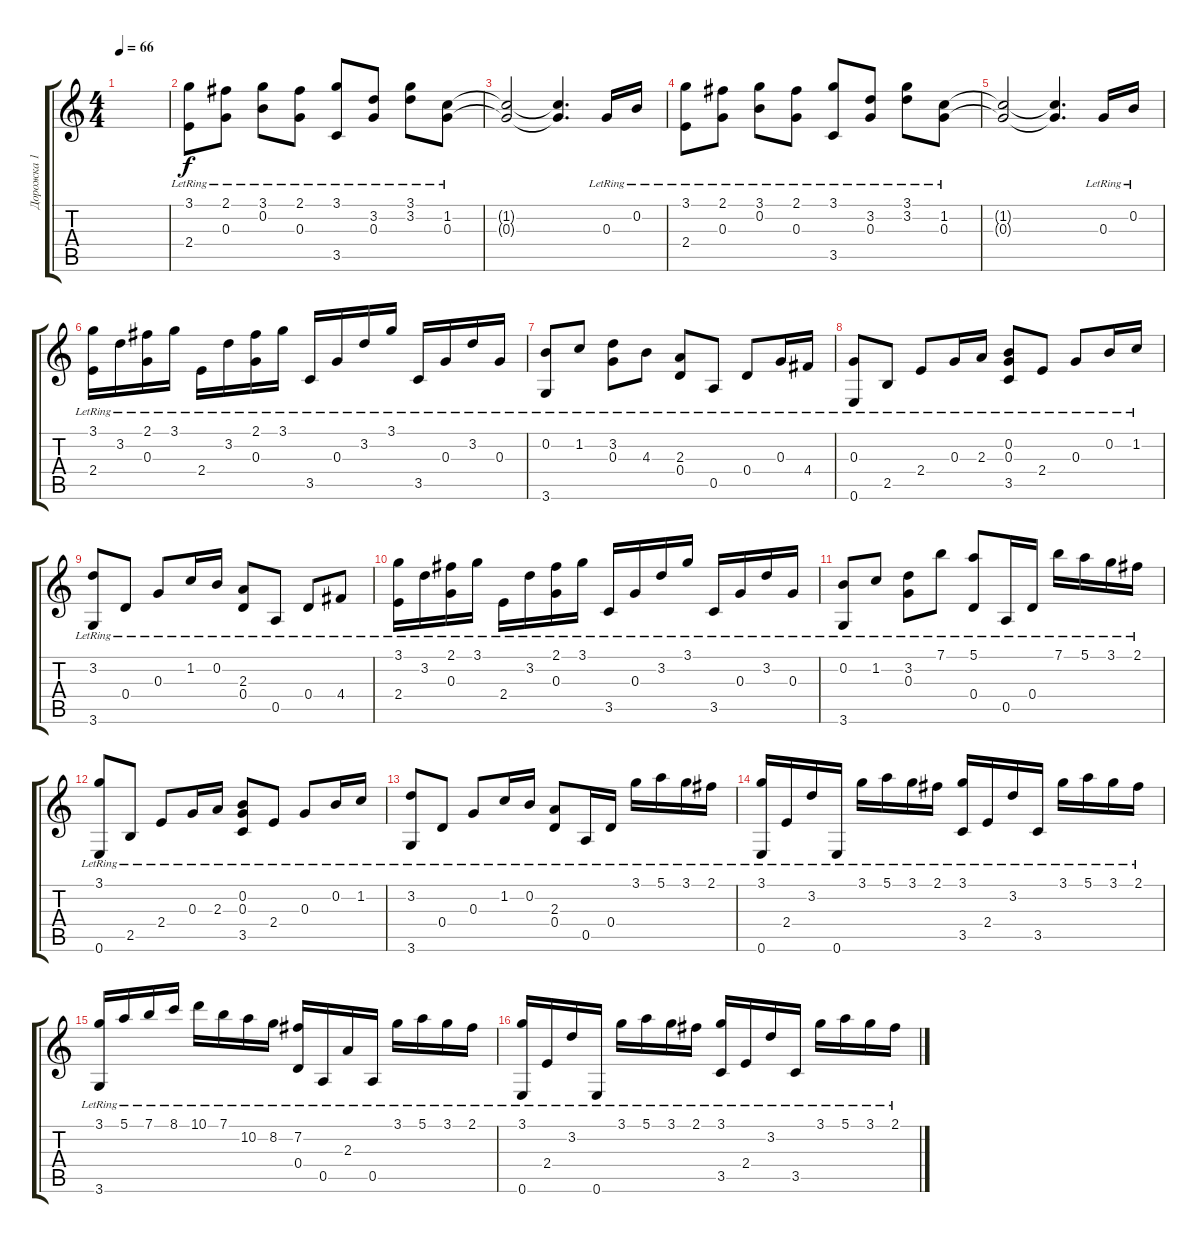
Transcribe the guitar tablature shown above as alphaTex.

\track ("Дорожка 1" "Дорожка 1") {instrument acousticguitarsteel}
\staff {score tabs}
\tuning (E4 B3 G3 D3 A2 E2) {hide}
\ts (4 4)
\tempo 66
\clef g2
\ks c
|
(3.1{lr} 2.4{lr}).8 (2.1{lr} 0.3{lr}).8 (3.1{lr} 0.2{lr}).8 (2.1{lr} 0.3{lr}).8 (3.1{lr} 3.5{lr}).8 (3.2{lr} 0.3{lr}).8 (3.1{lr} 3.2{lr}).8 (1.2{lr} 0.3{lr}).8 |
(1.2{t} 0.3{t}).2 (1.2{t} 0.3{t}).4{d} 0.3{lr}.16 0.2{lr}.16 |
(3.1{lr} 2.4{lr}).8 (2.1{lr} 0.3{lr}).8 (3.1{lr} 0.2{lr}).8 (2.1{lr} 0.3{lr}).8 (3.1{lr} 3.5{lr}).8 (3.2{lr} 0.3{lr}).8 (3.1{lr} 3.2{lr}).8 (1.2{lr} 0.3{lr}).8 |
(1.2{t} 0.3{t}).2 (1.2{t} 0.3{t}).4{d} 0.3{lr}.16 0.2{lr}.16 |
(3.1{lr} 2.4{lr}).16 3.2{lr}.16 (2.1{lr} 0.3{lr}).16 3.1{lr}.16 2.4{lr}.16 3.2{lr}.16 (2.1{lr} 0.3{lr}).16 3.1{lr}.16 3.5{lr}.16 0.3{lr}.16 3.2{lr}.16 3.1{lr}.16 3.5{lr}.16 0.3{lr}.16 3.2{lr}.16 0.3{lr}.16 |
(0.2{lr} 3.6{lr}).8 1.2{lr}.8 (3.2{lr} 0.3{lr}).8 4.3{lr}.8 (2.3{lr} 0.4{lr}).8 0.5{lr}.8 0.4{lr}.8 0.3{lr}.16 4.4{lr}.16 |
(0.3{lr} 0.6{lr}).8 2.5{lr}.8 2.4{lr}.8 0.3{lr}.16 2.3{lr}.16 (0.2{lr} 0.3{lr} 3.5{lr}).8 2.4{lr}.8 0.3{lr}.8 0.2{lr}.16 1.2{lr}.16 |
(3.2{lr} 3.6{lr}).8 0.4{lr}.8 0.3{lr}.8 1.2{lr}.16 0.2{lr}.16 (2.3{lr} 0.4{lr}).8 0.5{lr}.8 0.4{lr}.8 4.4{lr}.8 |
(3.1{lr} 2.4{lr}).16 3.2{lr}.16 (2.1{lr} 0.3{lr}).16 3.1{lr}.16 2.4{lr}.16 3.2{lr}.16 (2.1{lr} 0.3{lr}).16 3.1{lr}.16 3.5{lr}.16 0.3{lr}.16 3.2{lr}.16 3.1{lr}.16 3.5{lr}.16 0.3{lr}.16 3.2{lr}.16 0.3{lr}.16 |
(0.2{lr} 3.6{lr}).8 1.2{lr}.8 (3.2{lr} 0.3{lr}).8 7.1{lr}.8 (5.1{lr} 0.4{lr}).8 0.5{lr}.16 0.4{lr}.16 7.1{lr}.16 5.1{lr}.16 3.1{lr}.16 2.1{lr}.16 |
(3.1{lr} 0.6{lr}).8 2.5{lr}.8 2.4{lr}.8 0.3{lr}.16 2.3{lr}.16 (0.2{lr} 0.3{lr} 3.5{lr}).8 2.4{lr}.8 0.3{lr}.8 0.2{lr}.16 1.2{lr}.16 |
(3.2{lr} 3.6{lr}).8 0.4{lr}.8 0.3{lr}.8 1.2{lr}.16 0.2{lr}.16 (2.3{lr} 0.4{lr}).8 0.5{lr}.16 0.4{lr}.16 3.1{lr}.16 5.1{lr}.16 3.1{lr}.16 2.1{lr}.16 |
(3.1{lr} 0.6{lr}).16 2.4{lr}.16 3.2{lr}.16 0.6{lr}.16 3.1{lr}.16 5.1{lr}.16 3.1{lr}.16 2.1{lr}.16 (3.1{lr} 3.5{lr}).16 2.4{lr}.16 3.2{lr}.16 3.5{lr}.16 3.1{lr}.16 5.1{lr}.16 3.1{lr}.16 2.1{lr}.16 |
(3.1{lr} 3.6{lr}).16 5.1{lr}.16 7.1{lr}.16 8.1{lr}.16 10.1{lr}.16 7.1{lr}.16 10.2{lr}.16 8.2{lr}.16 (7.2{lr} 0.4{lr}).16 0.5{lr}.16 2.3{lr}.16 0.5{lr}.16 3.1{lr}.16 5.1{lr}.16 3.1{lr}.16 2.1{lr}.16 |
(3.1{lr} 0.6{lr}).16 2.4{lr}.16 3.2{lr}.16 0.6{lr}.16 3.1{lr}.16 5.1{lr}.16 3.1{lr}.16 2.1{lr}.16 (3.1{lr} 3.5{lr}).16 2.4{lr}.16 3.2{lr}.16 3.5{lr}.16 3.1{lr}.16 5.1{lr}.16 3.1{lr}.16 2.1{lr}.16
